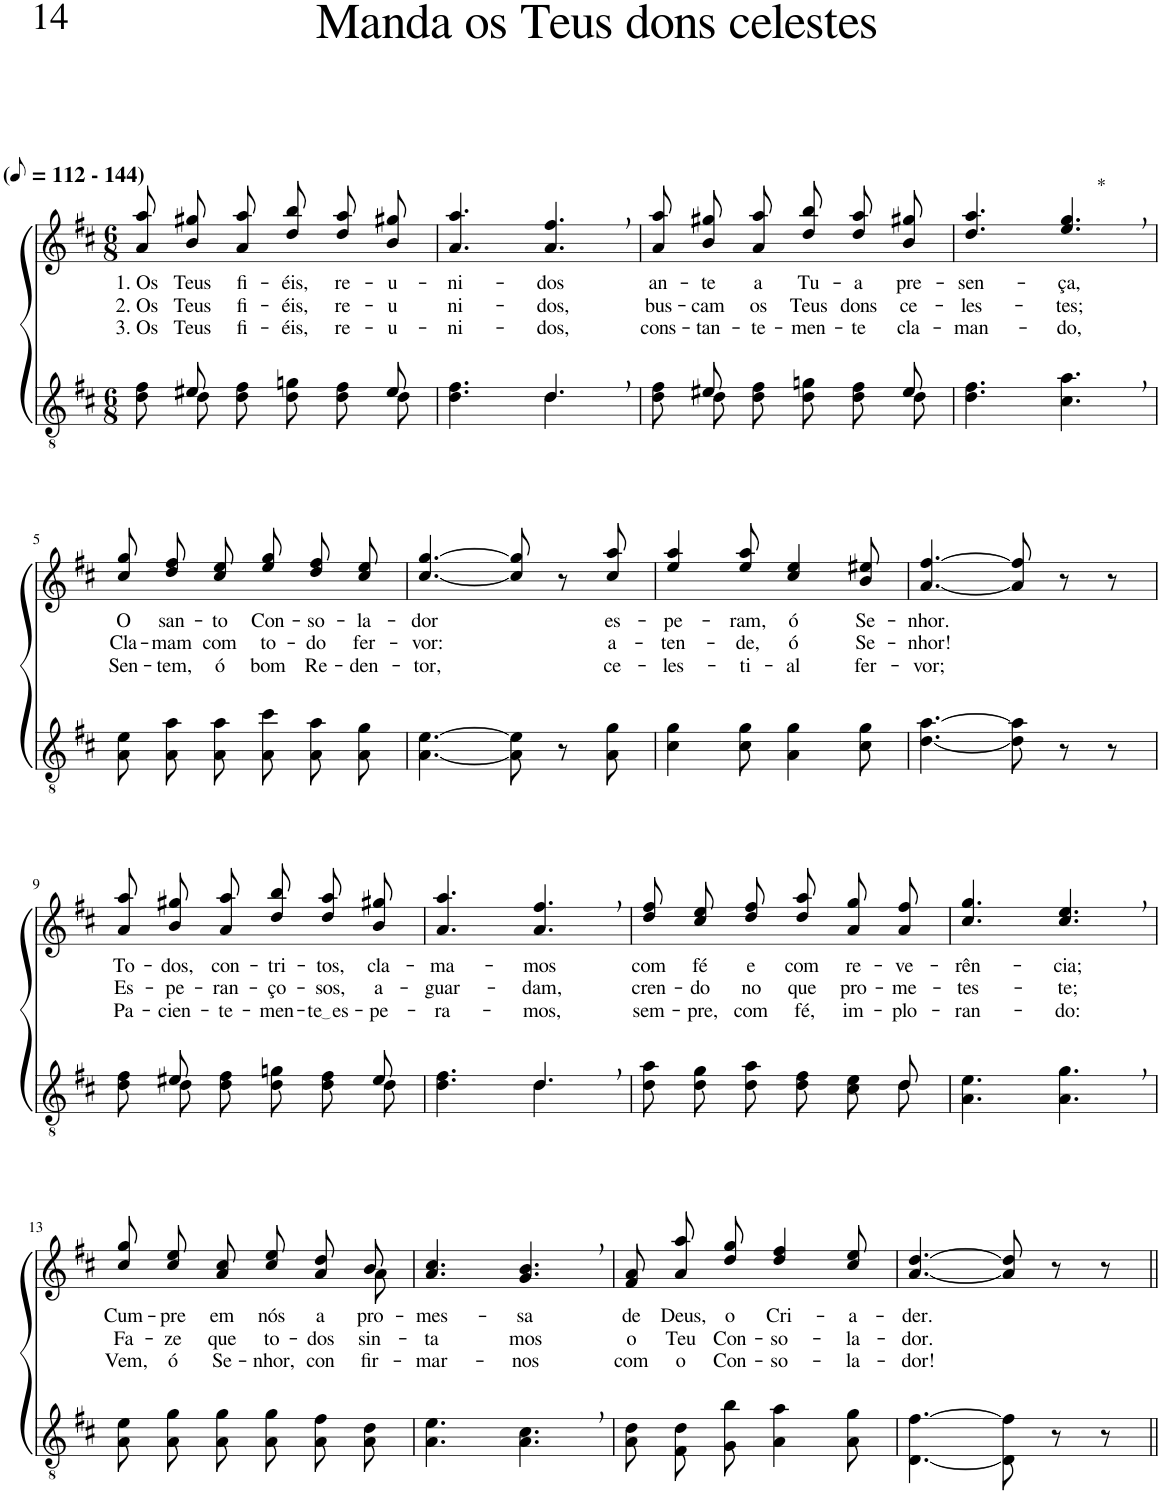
**kern	**kern	**text	**text	**text
*part2	*part1	*part1	*part1	*part1
*staff2	*staff1	*staff1	*staff1	*staff1
*I"Parte III e IV	*I"Parte I e II	*	*	*
*clefGv2	*clefG2	*	*	*
*Trd5c9	*Trd5c9	*	*	*
*k[f#c#]	*k[f#c#]	*	*	*
*M6/8	*M6/8	*	*	*
*MM56	*MM56	*	*	*
=1	=1	=1	=1	=1
*^	*	*	*	*
!	!	!LO:TX:a:B:t=(	!	!	!
!	!	!LO:TX:a:B:t=- 144)	!	!	!
!	!	!	!LO:LY:b	!LO:LY:b	!LO:LY:b
8ryy	8d\ 8f#\L	8a\ 8aa\L	1. Os	2. Os	3. Os
!	!	!	!LO:LY:b	!LO:LY:b	!LO:LY:b
8e#X/	8d\	8b\ 8gg#X\	Teus	Teus	Teus
!	!	!	!LO:LY:b	!LO:LY:b	!LO:LY:b
4.ryy	8d\ 8f#\J	8a\ 8aa\J	fi-	fi-	fi-
!	!	!	!LO:LY:b	!LO:LY:b	!LO:LY:b
.	8d\ 8gn\L	8dd\ 8bb\L	-éis,	-éis,	-éis,
!	!	!	!LO:LY:b	!LO:LY:b	!LO:LY:b
.	8d\ 8f#\	8dd\ 8aa\	re-	re-	re-
!	!	!	!LO:LY:b	!LO:LY:b	!LO:LY:b
8e#/	8d\J	8b\ 8gg#X\J	-u-	-u	-u-
=2	=2	=2	=2	=2	=2
!	!	!	!LO:LY:b	!LO:LY:b	!LO:LY:b
4.d\ 4.f#\	4.ryy	4.a/ 4.aa/	-ni-	ni-	-ni-
!	!	!	!LO:LY:b	!LO:LY:b	!LO:LY:b
4.d,\	4.d/	4.a/, 4.ff#/,	-dos	-dos,	-dos,
=3	=3	=3	=3	=3	=3
!	!	!	!LO:LY:b	!LO:LY:b	!LO:LY:b
8ryy	8d\ 8f#\L	8a\ 8aa\L	an-	bus-	cons-
!	!	!	!LO:LY:b	!LO:LY:b	!LO:LY:b
8e#X/	8d\	8b\ 8gg#X\	-te	-cam	-tan-
!	!	!	!LO:LY:b	!LO:LY:b	!LO:LY:b
4.ryy	8d\ 8f#\J	8a\ 8aa\J	a	os	-te-
!	!	!	!LO:LY:b	!LO:LY:b	!LO:LY:b
.	8d\ 8gn\L	8dd\ 8bb\L	Tu-	Teus	-men-
!	!	!	!LO:LY:b	!LO:LY:b	!LO:LY:b
.	8d\ 8f#\	8dd\ 8aa\	-a	dons	-te
!	!	!	!LO:LY:b	!LO:LY:b	!LO:LY:b
8e#/	8d\J	8b\ 8gg#X\J	pre-	ce-	cla-
=4	=4	=4	=4	=4	=4
!	!	!	!LO:LY:b	!LO:LY:b	!LO:LY:b
*v	*v	*	*	*	*
4.d\ 4.f#\	4.dd/ 4.aa/	-sen-	-les-	-man-
!	!LO:TX:a:t=*	!	!	!
!	!	!LO:LY:b	!LO:LY:b	!LO:LY:b
4.c#\, 4.a\,	4.ee/, 4.gg/,	-ça,	-tes;	-do,
!!LO:LB:g=z
=5	=5	=5	=5	=5
!	!	!LO:LY:b	!LO:LY:b	!LO:LY:b
8A\ 8e\L	8cc#\ 8gg\L	O	Cla-	Sen-
!	!	!LO:LY:b	!LO:LY:b	!LO:LY:b
8A\ 8a\	8dd\ 8ff#\	san-	-mam	-tem,
!	!	!LO:LY:b	!LO:LY:b	!LO:LY:b
8A\ 8a\J	8cc#\ 8ee\J	-to	com	ó
!	!	!LO:LY:b	!LO:LY:b	!LO:LY:b
8A\ 8cc#\L	8ee\ 8gg\L	Con-	to-	bom
!	!	!LO:LY:b	!LO:LY:b	!LO:LY:b
8A\ 8a\	8dd\ 8ff#\	-so-	-do	Re-
!	!	!LO:LY:b	!LO:LY:b	!LO:LY:b
8A\ 8g\J	8cc#\ 8ee\J	-la-	fer-	-den-
=6	=6	=6	=6	=6
!	!	!LO:LY:b	!LO:LY:b	!LO:LY:b
[4.A\ [4.e\	[4.cc#/ [4.gg/	-dor	-vor:	-tor,
8A\] 8e\]	8cc#/] 8gg/]	.	.	.
8r	8r	.	.	.
!	!	!LO:LY:b	!LO:LY:b	!LO:LY:b
8A\ 8g\	8cc#/ 8aa/	es-	-a-	ce-
=7	=7	=7	=7	=7
!	!	!LO:LY:b	!LO:LY:b	!LO:LY:b
4c#\ 4g\	4ee/ 4aa/	-pe-	-ten-	-les-
!	!	!LO:LY:b	!LO:LY:b	!LO:LY:b
8c#\ 8g\	8ee/ 8aa/	-ram,	-de,	-ti-
!	!	!LO:LY:b	!LO:LY:b	!LO:LY:b
4A\ 4g\	4cc#/ 4ee/	ó	ó	-al
!	!	!LO:LY:b	!LO:LY:b	!LO:LY:b
8c#\ 8g\	8b/ 8ee#X/	Se-	Se-	fer-
=8	=8	=8	=8	=8
!	!	!LO:LY:b	!LO:LY:b	!LO:LY:b
[4.d\ [4.a\	[4.a/ [4.ff#/	-nhor.	-nhor!	-vor;
8d\] 8a\]	8a/] 8ff#/]	.	.	.
8r	8r	.	.	.
8r	8r	.	.	.
!!LO:LB:g=z
=9	=9	=9	=9	=9
*^	*	*	*	*
!	!	!	!LO:LY:b	!LO:LY:b	!LO:LY:b
8ryy	8d\ 8f#\L	8a\ 8aa\L	To-	Es-	Pa-
!	!	!	!LO:LY:b	!LO:LY:b	!LO:LY:b
8e#X/	8d\	8b\ 8gg#X\	-dos,	-pe-	-cien-
!	!	!	!LO:LY:b	!LO:LY:b	!LO:LY:b
4.ryy	8d\ 8f#\J	8a\ 8aa\J	con-	-ran-	-te-
!	!	!	!LO:LY:b	!LO:LY:b	!LO:LY:b
.	8d\ 8gn\L	8dd\ 8bb\L	-tri-	-ço-	-men-
!	!	!	!LO:LY:b	!LO:LY:b	!LO:LY:b
.	8d\ 8f#\	8dd\ 8aa\	-tos,	-sos,	te es
!	!	!	!LO:LY:b	!LO:LY:b	!LO:LY:b
8e#/	8d\J	8b\ 8gg#X\J	cla-	a-	-pe-
=10	=10	=10	=10	=10	=10
!	!	!	!LO:LY:b	!LO:LY:b	!LO:LY:b
4.d\ 4.f#\	4.ryy	4.a/ 4.aa/	-ma-	-guar-	-ra-
!	!	!	!LO:LY:b	!LO:LY:b	!LO:LY:b
4.d,\	4.d/	4.a/, 4.ff#/,	-mos	-dam,	-mos,
=11	=11	=11	=11	=11	=11
!	!	!	!LO:LY:b	!LO:LY:b	!LO:LY:b
8d\ 8a\L	8ryy	8dd\ 8ff#\L	com	cren-	sem-
!	!	!	!LO:LY:b	!LO:LY:b	!LO:LY:b
*v	*v	*	*	*	*
8d\ 8g\	8cc#\ 8ee\	fé	-do	-pre,
!	!	!LO:LY:b	!LO:LY:b	!LO:LY:b
8d\ 8a\J	8dd\ 8ff#\J	e	no	com
!	!	!LO:LY:b	!LO:LY:b	!LO:LY:b
8d\ 8f#\L	8dd\ 8aa\L	com	que	fé,
!	!	!LO:LY:b	!LO:LY:b	!LO:LY:b
8c#\ 8e\	8a\ 8gg\	re-	pro-	im-
*^	*	*	*	*
!	!	!	!LO:LY:b	!LO:LY:b	!LO:LY:b
8d\J	8d/	8a\ 8ff#\J	-ve-	-me-	-plo-
=12	=12	=12	=12	=12	=12
!	!	!	!LO:LY:b	!LO:LY:b	!LO:LY:b
*v	*v	*	*	*	*
4.A\ 4.e\	4.cc#/ 4.gg/	-rên-	-tes-	-ran-
!	!	!LO:LY:b	!LO:LY:b	!LO:LY:b
4.A\, 4.g\,	4.cc#/, 4.ee/,	-cia;	-te;	-do:
!!LO:LB:g=z
=13	=13	=13	=13	=13
!	!	!LO:LY:b	!LO:LY:b	!LO:LY:b
*	*^	*	*	*
8A\ 8e\L	8cc#\ 8gg\L	8ryy	Cum-	Fa-	Vem,
!	!	!	!LO:LY:b	!LO:LY:b	!LO:LY:b
*	*v	*v	*	*	*
8A\ 8g\	8cc#\ 8ee\	-pre	-ze	ó
!	!	!LO:LY:b	!LO:LY:b	!LO:LY:b
8A\ 8g\J	8a\ 8cc#\J	em	que	Se-
!	!	!LO:LY:b	!LO:LY:b	!LO:LY:b
8A\ 8g\L	8cc#\ 8ee\L	nós	to-	-nhor,
!	!	!LO:LY:b	!LO:LY:b	!LO:LY:b
8A\ 8f#\	8a\ 8dd\	a	-dos	con-
*	*^	*	*	*
!	!	!	!LO:LY:b	!LO:LY:b	!LO:LY:b
8A\ 8d\J	8b\J	8a\	pro-	sin-	-fir-
=14	=14	=14	=14	=14	=14
!	!	!	!LO:LY:b	!LO:LY:b	!LO:LY:b
*	*v	*v	*	*	*
4.A\ 4.e\	4.a/ 4.cc#/	-mes-	-ta	-mar-
!	!	!LO:LY:b	!LO:LY:b	!LO:LY:b
4.A\, 4.c#\,	4.g/, 4.b/,	-sa	mos	-nos
=15	=15	=15	=15	=15
!	!	!LO:LY:b	!LO:LY:b	!LO:LY:b
8A\ 8d\L	8f#\ 8a\L	de	o	com
!	!	!LO:LY:b	!LO:LY:b	!LO:LY:b
8F#\ 8d\	8a\ 8aa\	Deus,	Teu	o
!	!	!LO:LY:b	!LO:LY:b	!LO:LY:b
8G\ 8b\J	8dd\ 8gg\J	o	Con-	Con-
!	!	!LO:LY:b	!LO:LY:b	!LO:LY:b
4A\ 4a\	4dd/ 4ff#/	Cri-	-so-	-so-
!	!	!LO:LY:b	!LO:LY:b	!LO:LY:b
8A\ 8g\	8cc#/ 8ee/	-a-	-la-	-la-
=16	=16	=16	=16	=16
!	!	!LO:LY:b	!LO:LY:b	!LO:LY:b
[4.D\ [4.f#\	[4.a/ [4.dd/	-der.	-dor.	-dor!
8D\] 8f#\]	8a/] 8dd/]	.	.	.
8r	8r	.	.	.
8r	8r	.	.	.
=||	=||	=||	=||	=||
*-	*-	*-	*-	*-
